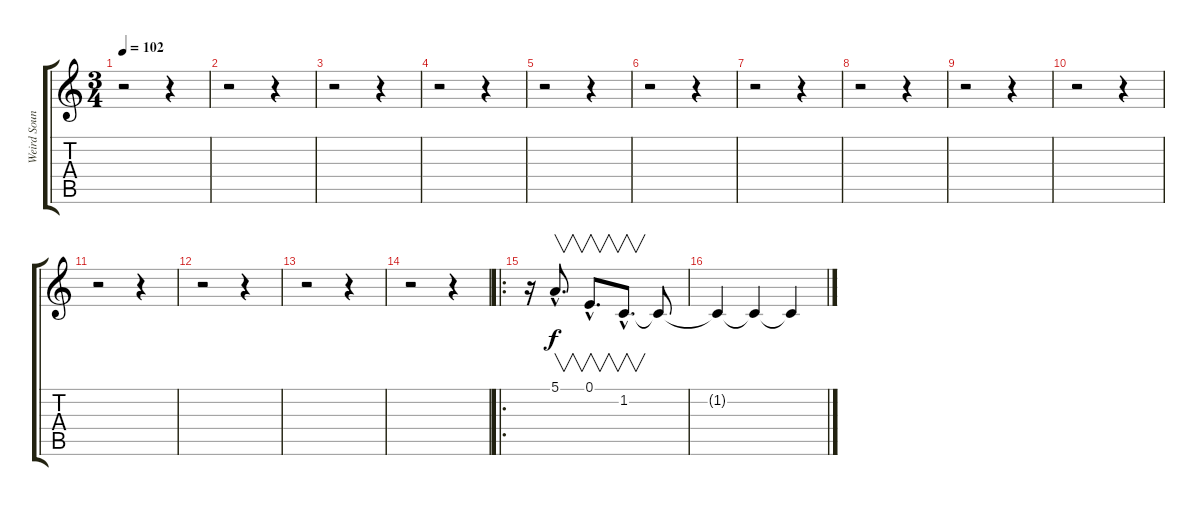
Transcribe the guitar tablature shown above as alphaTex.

\track ("Weird Sound (part2)" "Weird Soun") {instrument vibraphone}
\staff {score tabs}
\tuning (E4 B3 G3 D3 A2 E2) {hide}
\ts (3 4)
\tempo 102
\clef g2
\ks c
r.2{dy f} r.4 |
r.2 r.4 |
r.2 r.4 |
r.2 r.4 |
r.2 r.4 |
r.2 r.4 |
r.2 r.4 |
r.2 r.4 |
r.2 r.4 |
r.2 r.4 |
r.2 r.4 |
r.2 r.4 |
r.2 r.4 |
r.2 r.4 |
\ro
r.16 5.1{hac}.8{v d} 0.1{hac}.8{v d} 1.2{hac}.8{v d} 1.2{t}.8 |
1.2{t}.4 1.2{t}.4 1.2{t}.4
